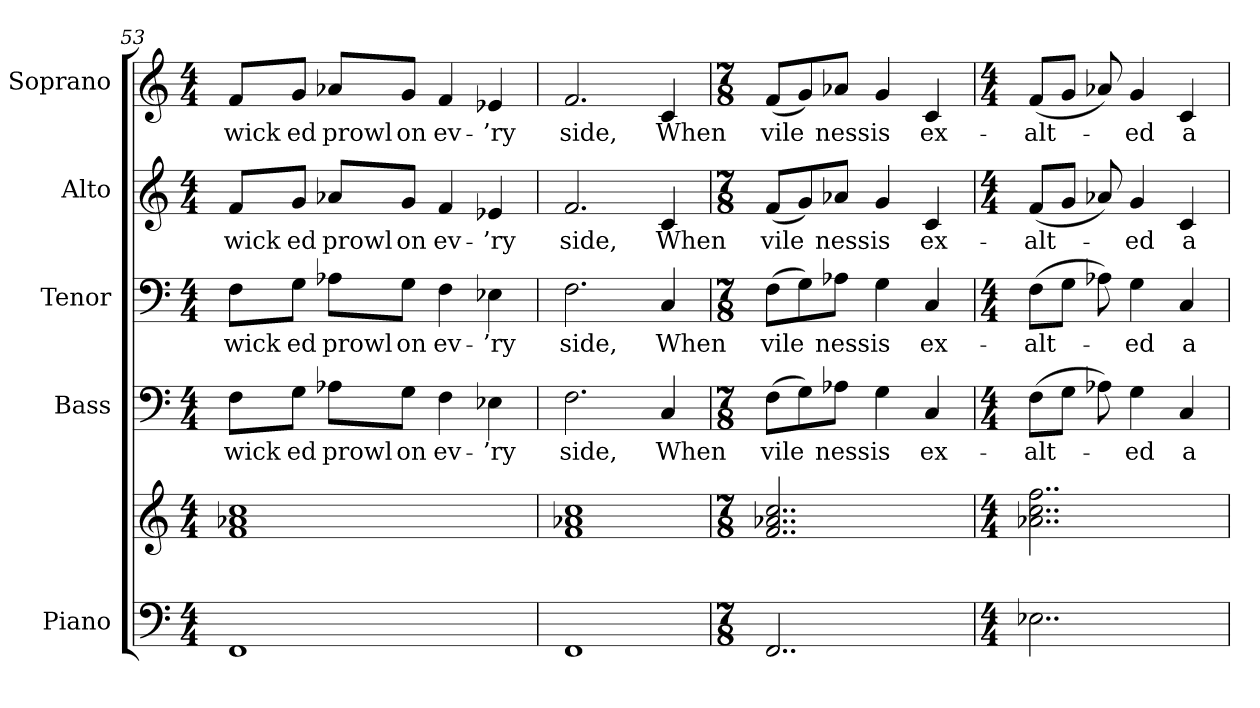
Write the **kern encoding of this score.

**kern	**kern	**kern	**text	**kern	**text	**kern	**text	**kern	**text
*part5	*part5	*part4	*part4	*part3	*part3	*part2	*part2	*part1	*part1
*staff6	*staff5	*staff4	*staff4	*staff3	*staff3	*staff2	*staff2	*staff1	*staff1
*I"Piano	*	*I"Bass	*	*I"Tenor	*	*I"Alto	*	*I"Soprano	*
*I'Pno.	*	*I'B.	*	*I'T.	*	*I'A.	*	*I'S.	*
!!LO:PB:g=z
*clefF4	*clefG2	*clefF4	*	*clefF4	*	*clefG2	*	*clefG2	*
*k[]	*k[]	*k[]	*	*k[]	*	*k[]	*	*k[]	*
*C:	*C:	*C:	*	*C:	*	*C:	*	*C:	*
*M4/4	*M4/4	*M4/4	*	*M4/4	*	*M4/4	*	*M4/4	*
=53	=53	=53	=53	=53	=53	=53	=53	=53	=53
!	!	!	!LO:LY:b:color=#000000	!	!	!	!	!	!
!	!	!	!	!	!LO:LY:b:color=#000000	!	!	!	!
!	!	!	!	!	!	!	!LO:LY:b:color=#000000	!	!
!	!	!	!	!	!	!	!	!	!LO:LY:b:color=#000000
1FFi	1fi 1a-Xi 1cci	8Fi\L	wick	8Fi\L	wick	8fi/L	wick	8fi/L	wick
!	!	!	!LO:LY:b:color=#000000	!	!	!	!	!	!
!	!	!	!	!	!LO:LY:b:color=#000000	!	!	!	!
!	!	!	!	!	!	!	!LO:LY:b:color=#000000	!	!
!	!	!	!	!	!	!	!	!	!LO:LY:b:color=#000000
.	.	8Gi\J	ed	8Gi\J	ed	8gi/J	ed	8gi/J	ed
!	!	!	!LO:LY:b:color=#000000	!	!	!	!	!	!
!	!	!	!	!	!LO:LY:b:color=#000000	!	!	!	!
!	!	!	!	!	!	!	!LO:LY:b:color=#000000	!	!
!	!	!	!	!	!	!	!	!	!LO:LY:b:color=#000000
.	.	8A-Xi\L	prowl	8A-Xi\L	prowl	8a-Xi/L	prowl	8a-Xi/L	prowl
!	!	!	!LO:LY:b:color=#000000	!	!	!	!	!	!
!	!	!	!	!	!LO:LY:b:color=#000000	!	!	!	!
!	!	!	!	!	!	!	!LO:LY:b:color=#000000	!	!
!	!	!	!	!	!	!	!	!	!LO:LY:b:color=#000000
.	.	8Gi\J	on	8Gi\J	on	8gi/J	on	8gi/J	on
!	!	!	!LO:LY:b:color=#000000	!	!	!	!	!	!
!	!	!	!	!	!LO:LY:b:color=#000000	!	!	!	!
!	!	!	!	!	!	!	!LO:LY:b:color=#000000	!	!
!	!	!	!	!	!	!	!	!	!LO:LY:b:color=#000000
.	.	4Fi\	ev-	4Fi\	ev-	4fi/	ev-	4fi/	ev-
!	!	!	!LO:LY:b:color=#000000	!	!	!	!	!	!
!	!	!	!	!	!LO:LY:b:color=#000000	!	!	!	!
!	!	!	!	!	!	!	!LO:LY:b:color=#000000	!	!
!	!	!	!	!	!	!	!	!	!LO:LY:b:color=#000000
.	.	4E-Xi\	-’ry	4E-Xi\	-’ry	4e-Xi/	-’ry	4e-Xi/	-’ry
=54	=54	=54	=54	=54	=54	=54	=54	=54	=54
!	!	!	!LO:LY:b:color=#000000	!	!	!	!	!	!
!	!	!	!	!	!LO:LY:b:color=#000000	!	!	!	!
!	!	!	!	!	!	!	!LO:LY:b:color=#000000	!	!
!	!	!	!	!	!	!	!	!	!LO:LY:b:color=#000000
1FFi	1fi 1a-Xi 1cci	2.Fi\	side,	2.Fi\	side,	2.fi/	side,	2.fi/	side,
!	!	!	!LO:LY:b:color=#000000	!	!	!	!	!	!
!	!	!	!	!	!LO:LY:b:color=#000000	!	!	!	!
!	!	!	!	!	!	!	!LO:LY:b:color=#000000	!	!
!	!	!	!	!	!	!	!	!	!LO:LY:b:color=#000000
.	.	4Ci/	When	4Ci/	When	4ci/	When	4ci/	When
!!LO:PB:g=z
=55	=55	=55	=55	=55	=55	=55	=55	=55	=55
*M7/8	*M7/8	*M7/8	*	*M7/8	*	*M7/8	*	*M7/8	*
!	!	!	!LO:LY:b:color=#000000	!	!	!	!	!	!
!	!	!	!	!	!LO:LY:b:color=#000000	!	!	!	!
!	!	!	!	!	!	!	!LO:LY:b:color=#000000	!	!
!	!	!	!	!	!	!	!	!	!LO:LY:b:color=#000000
2..FFi/	2..fi/ 2..a-Xi 2..cci	(8Fi\L	vile	(8Fi\L	vile	(8fi/L	vile	(8fi/L	vile
.	.	8Gi\)	.	8Gi\)	.	8gi/)	.	8gi/)	.
!	!	!	!LO:LY:b:color=#000000	!	!	!	!	!	!
!	!	!	!	!	!LO:LY:b:color=#000000	!	!	!	!
!	!	!	!	!	!	!	!LO:LY:b:color=#000000	!	!
!	!	!	!	!	!	!	!	!	!LO:LY:b:color=#000000
.	.	8A-Xi\J	ness	8A-Xi\J	ness	8a-Xi/J	ness	8a-Xi/J	ness
!	!	!	!LO:LY:b:color=#000000	!	!	!	!	!	!
!	!	!	!	!	!LO:LY:b:color=#000000	!	!	!	!
!	!	!	!	!	!	!	!LO:LY:b:color=#000000	!	!
!	!	!	!	!	!	!	!	!	!LO:LY:b:color=#000000
.	.	4Gi\	is	4Gi\	is	4gi/	is	4gi/	is
!	!	!	!LO:LY:b:color=#000000	!	!	!	!	!	!
!	!	!	!	!	!LO:LY:b:color=#000000	!	!	!	!
!	!	!	!	!	!	!	!LO:LY:b:color=#000000	!	!
!	!	!	!	!	!	!	!	!	!LO:LY:b:color=#000000
.	.	4Ci/	ex-	4Ci/	ex-	4ci/	ex-	4ci/	ex-
=56	=56	=56	=56	=56	=56	=56	=56	=56	=56
*M4/4	*M4/4	*M4/4	*	*M4/4	*	*M4/4	*	*M4/4	*
!	!	!	!LO:LY:b:color=#000000	!	!	!	!	!	!
!	!	!	!	!	!LO:LY:b:color=#000000	!	!	!	!
!	!	!	!	!	!	!	!LO:LY:b:color=#000000	!	!
!	!	!	!	!	!	!	!	!	!LO:LY:b:color=#000000
2..E-Xi\	2..a-Xi\ 2..cci 2..ffi	(8Fi\L	-alt-	(8Fi\L	-alt-	(8fi/L	-alt-	(8fi/L	-alt-
.	.	8Gi\J	.	8Gi\J	.	8gi/J	.	8gi/J	.
.	.	8A-Xi\)	.	8A-Xi\)	.	8a-Xi/)	.	8a-Xi/)	.
!	!	!	!LO:LY:b:color=#000000	!	!	!	!	!	!
!	!	!	!	!	!LO:LY:b:color=#000000	!	!	!	!
!	!	!	!	!	!	!	!LO:LY:b:color=#000000	!	!
!	!	!	!	!	!	!	!	!	!LO:LY:b:color=#000000
.	.	4Gi\	-ed	4Gi\	-ed	4gi/	-ed	4gi/	-ed
!	!	!	!LO:LY:b:color=#000000	!	!	!	!	!	!
!	!	!	!	!	!LO:LY:b:color=#000000	!	!	!	!
!	!	!	!	!	!	!	!LO:LY:b:color=#000000	!	!
!	!	!	!	!	!	!	!	!	!LO:LY:b:color=#000000
.	.	4Ci/	a-	4Ci/	a-	4ci/	a-	4ci/	a-
=	=	=	=	=	=	=	=	=	=
*-	*-	*-	*-	*-	*-	*-	*-	*-	*-
